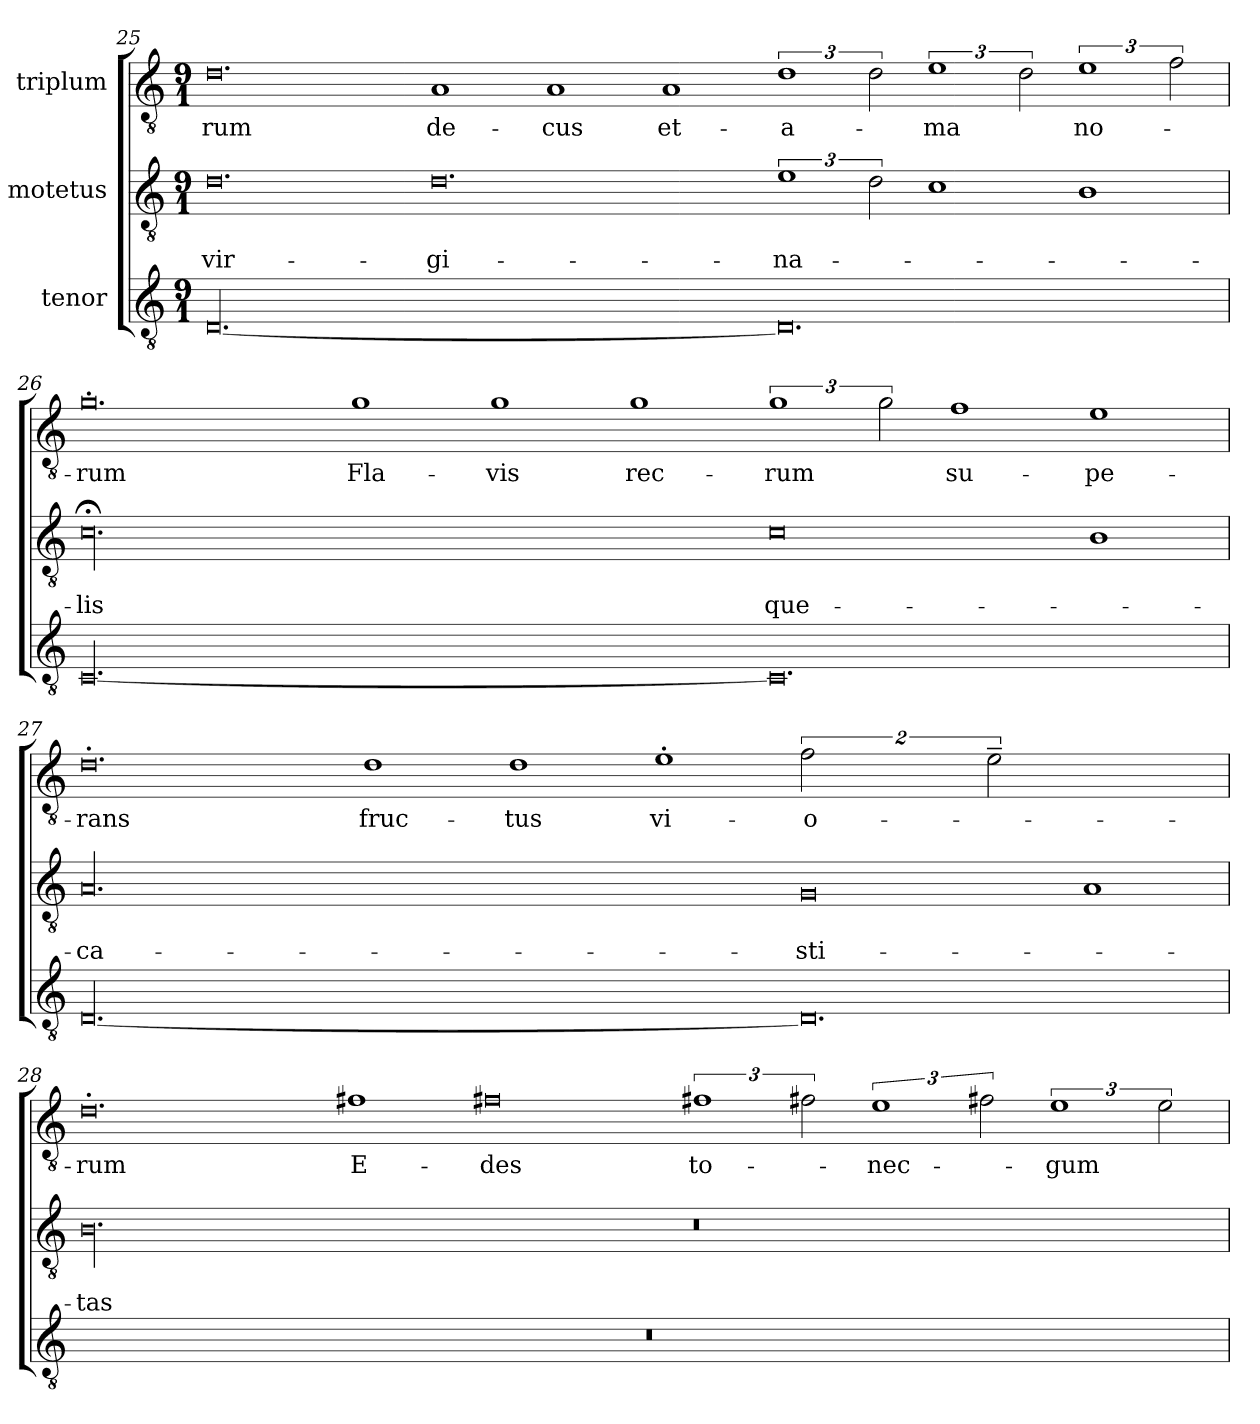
**kern	**kern	**text	**text	**kern	**text
*part3	*part2	*part2	*part2	*part1	*part1
*staff3	*staff2	*staff2	*staff2	*staff1	*staff1
*I"tenor	*I"motetus	*	*	*I"triplum	*
*clefGv2	*clefGv2	*	*	*clefGv2	*
*k[]	*k[]	*	*	*k[]	*
*C:	*C:	*	*	*C:	*
*M9/1	*M9/1	*	*	*M9/1	*
=25	=25	=25	=25	=25	=25
[00.D/	0.d\	.	vir-	0.d\	-rum
.	0.d\	.	-gi-	1A/	de-
.	.	.	.	1A/	-cus
.	.	.	.	1A/	et-
0.D/]	3%2e\	.	-na-	3%2d\	-a-
.	3d\	.	.	3d\	.
.	1c\	.	.	3%2e\	-ma
.	.	.	.	3d\	.
.	1B\	.	.	3%2e\	-no-
.	.	.	.	3f\	.
!!LO:PB:g=z
=26	=26	=26	=26	=26	=26
[00.C/	00.c;<\	.	-lis	0.g'\	-rum
.	.	.	.	1g\	Fla-
.	.	.	.	1g\	-vis
.	.	.	.	1g\	rec-
0.C/]	0c\	.	que-	3%2g\	-rum
.	.	.	.	3g\	.
.	.	.	.	1f\	su-
.	1B\	.	.	1e\	-pe-
=27	=27	=27	=27	=27	=27
[00.D/	00.A/	.	ca-	0.d'\	-rans
.	.	.	.	1d\	fruc-
.	.	.	.	1d\	-tus
.	.	.	.	1e'\	vi-
0.D/]	0G/	.	-sti-	2%3f\	-o-
.	.	.	.	2%3e~\	.
.	1A/	.	.	.	.
=28	=28	=28	=28	=28	=28
1%9r	00.B\	.	-tas	0.d'\	-rum
.	.	.	.	1f#X\	E-
.	.	.	.	0f#X\	-des
.	0.r	.	.	3%2f#X\	-to-
.	.	.	.	3f#X\	.
.	.	.	.	3%2e\	nec-
.	.	.	.	3f#X\	.
.	.	.	.	3%2e\	-gum
.	.	.	.	3e\	.
=	=	=	=	=	=
*-	*-	*-	*-	*-	*-
